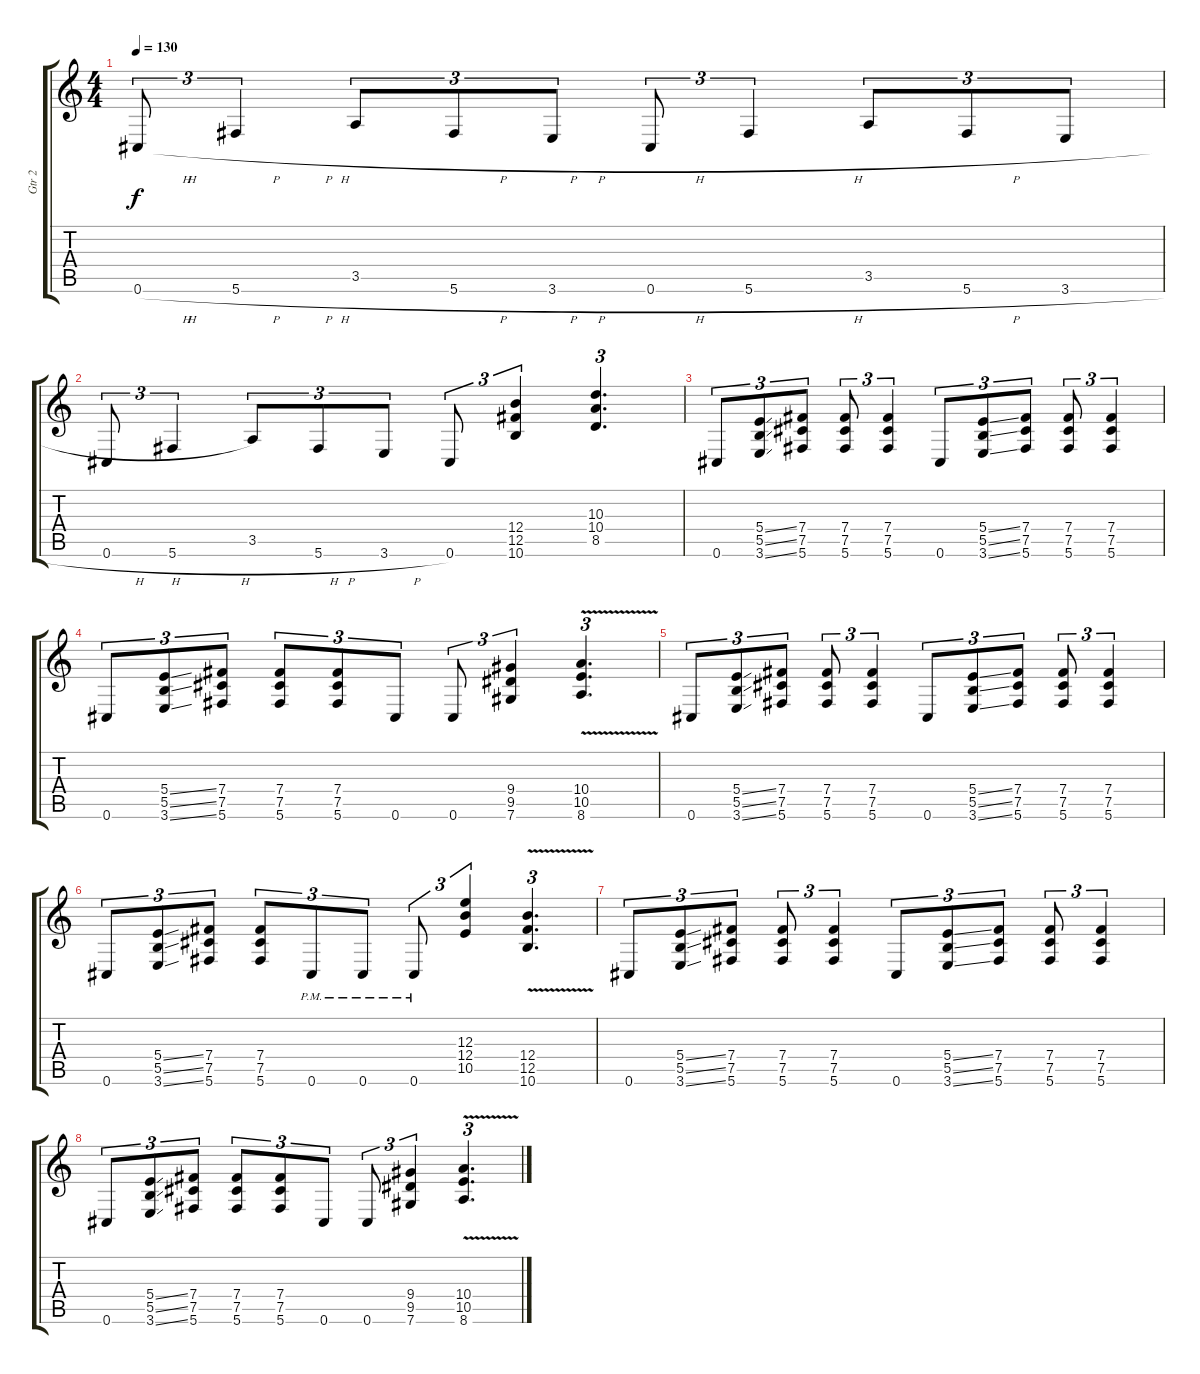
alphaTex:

\track ("Gtr 2" "Gtr 2") {instrument overdrivenguitar}
\staff {score tabs}
\tuning (Db4 Ab3 E3 B2 Gb2 Db2) {hide}
\ts (4 4)
\tempo 130
\clef g2
\ks c
0.6{h}.8{tu (3 2) dy f} 5.6{h}.4{tu (3 2)} 3.5.8{tu (3 2)} 5.6{h}.8{tu (3 2)} 3.6{h}.8{tu (3 2)} 0.6{h}.8{tu (3 2)} 5.6{h}.4{tu (3 2)} 3.5.8{tu (3 2)} 5.6{h}.8{tu (3 2)} 3.6{h}.8{tu (3 2)} |
0.6{h}.8{tu (3 2)} 5.6{h}.4{tu (3 2)} 3.5.8{tu (3 2)} 5.6{h}.8{tu (3 2)} 3.6{h}.8{tu (3 2)} 0.6.8{tu (3 2)} (12.4 12.5 10.6).4{tu (3 2)} (10.3 10.4 8.5).4{d tu (3 2)} |
0.6.8{tu (3 2)} (5.4{ss} 5.5{ss} 3.6{ss}).8{tu (3 2)} (7.4 7.5 5.6).8{tu (3 2)} (7.4 7.5 5.6).8{tu (3 2)} (7.4 7.5 5.6).4{tu (3 2)} 0.6.8{tu (3 2)} (5.4{ss} 5.5{ss} 3.6{ss}).8{tu (3 2)} (7.4 7.5 5.6).8{tu (3 2)} (7.4 7.5 5.6).8{tu (3 2)} (7.4 7.5 5.6).4{tu (3 2)} |
0.6.8{tu (3 2)} (5.4{ss} 5.5{ss} 3.6{ss}).8{tu (3 2)} (7.4 7.5 5.6).8{tu (3 2)} (7.4 7.5 5.6).8{tu (3 2)} (7.4 7.5 5.6).8{tu (3 2)} 0.6.8{tu (3 2)} 0.6.8{tu (3 2)} (9.4 9.5 7.6).4{tu (3 2)} (10.4{v} 10.5{v} 8.6{v}).4{d tu (3 2)} |
0.6.8{tu (3 2)} (5.4{ss} 5.5{ss} 3.6{ss}).8{tu (3 2)} (7.4 7.5 5.6).8{tu (3 2)} (7.4 7.5 5.6).8{tu (3 2)} (7.4 7.5 5.6).4{tu (3 2)} 0.6.8{tu (3 2)} (5.4{ss} 5.5{ss} 3.6{ss}).8{tu (3 2)} (7.4 7.5 5.6).8{tu (3 2)} (7.4 7.5 5.6).8{tu (3 2)} (7.4 7.5 5.6).4{tu (3 2)} |
0.6.8{tu (3 2)} (5.4{ss} 5.5{ss} 3.6{ss}).8{tu (3 2)} (7.4 7.5 5.6).8{tu (3 2)} (7.4 7.5 5.6).8{tu (3 2)} 0.6{pm}.8{tu (3 2)} 0.6{pm}.8{tu (3 2)} 0.6{pm}.8{tu (3 2)} (12.3 12.4 10.5).4{tu (3 2)} (12.4{v} 12.5{v} 10.6{v}).4{d tu (3 2)} |
0.6.8{tu (3 2)} (5.4{ss} 5.5{ss} 3.6{ss}).8{tu (3 2)} (7.4 7.5 5.6).8{tu (3 2)} (7.4 7.5 5.6).8{tu (3 2)} (7.4 7.5 5.6).4{tu (3 2)} 0.6.8{tu (3 2)} (5.4{ss} 5.5{ss} 3.6{ss}).8{tu (3 2)} (7.4 7.5 5.6).8{tu (3 2)} (7.4 7.5 5.6).8{tu (3 2)} (7.4 7.5 5.6).4{tu (3 2)} |
0.6.8{tu (3 2)} (5.4{ss} 5.5{ss} 3.6{ss}).8{tu (3 2)} (7.4 7.5 5.6).8{tu (3 2)} (7.4 7.5 5.6).8{tu (3 2)} (7.4 7.5 5.6).8{tu (3 2)} 0.6.8{tu (3 2)} 0.6.8{tu (3 2)} (9.4 9.5 7.6).4{tu (3 2)} (10.4{v} 10.5{v} 8.6{v}).4{d tu (3 2)}
